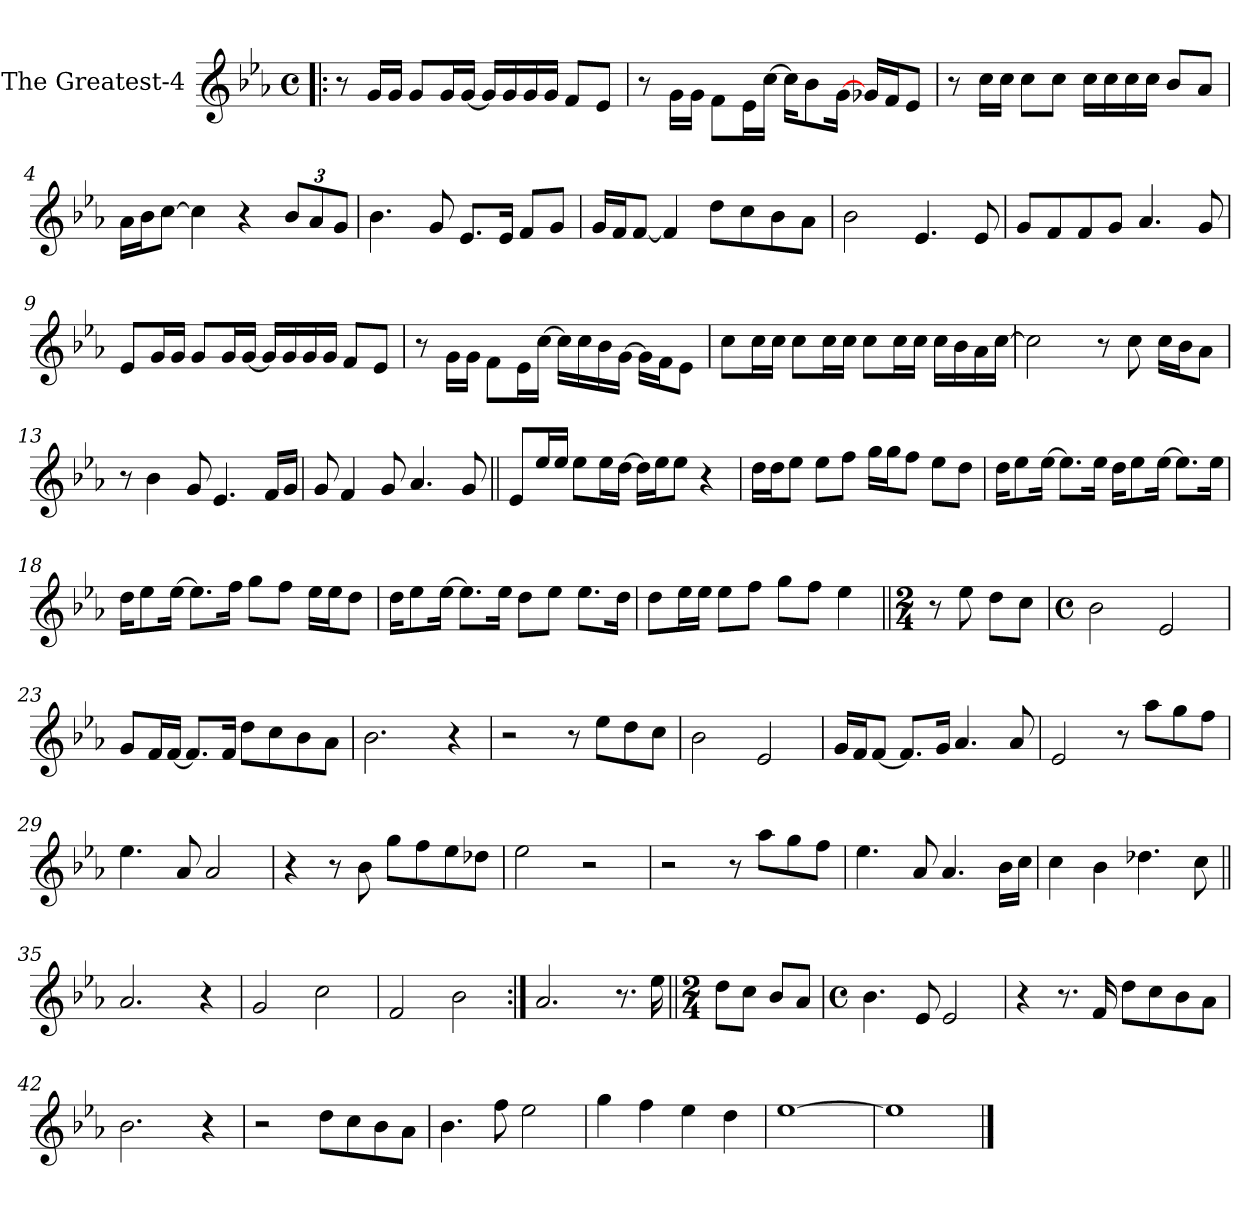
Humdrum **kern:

**kern
*part1
*staff1
*I"The Greatest-4
*clefG2
*k[b-e-a-]
*E-:
*M4/4
*met(c)
=1!|:
8r
16g/LL
16g/JJ
8g/L
16g/L
[16g/JJ
16g/LL]
16g/
16g/
16g/JJ
8f/L
8e-/J
=2
8r
16g\LL
16g\JJ
8f\L
16e-\L
[16cc\JJ
16cc\KL]
8b-\
[16g\Jk
16g-/LL
16f/J
8e-/J
=3
8r
16cc\LL
16cc\JJ
8cc\L
8cc\J
16cc\LL
16cc\
16cc\
16cc\JJ
8b-/L
8a-/J
!!LO:LB:g=z
=4
16a-\LL
16b-\J
[8cc\J
4cc\]
4r
12b-/L
12a-/
12g/J
=5
4.b-\
8g/
8.e-/L
16e-/Jk
8f/L
8g/J
=6
16g/LL
16f/J
[8f/J
4f/]
8dd\L
8cc\
8b-\
8a-\J
=7
2b-\
4.e-/
8e-/
=8
8g/L
8f/
8f/
8g/J
4.a-/
8g/
!!LO:LB:g=z
=9
8e-/L
16g/L
16g/JJ
8g/L
16g/L
[16g/JJ
16g/LL]
16g/
16g/
16g/JJ
8f/L
8e-/J
=10
8r
16g\LL
16g\JJ
8f\L
16e-\L
[16cc\JJ
16cc\LL]
16cc\
16b-\
[16g\JJ
16g\LL]
16f\J
8e-\J
=11
8cc\L
16cc\L
16cc\JJ
8cc\L
16cc\L
16cc\JJ
8cc\L
16cc\L
16cc\JJ
16cc\LL
16b-\
16a-\
[16cc\JJ
!!LO:LB:g=z
=12
2cc\]
8r
8cc\
16cc\LL
16b-\J
8a-\J
=13
8r
4b-\
8g/
4.e-/
16f/LL
16g/JJ
=14
8g/
4f/
8g/
4.a-/
8g/
=15||
8e-/L
16ee-/L
16ee-/JJ
8ee-\L
16ee-\L
[16dd\JJ
16dd\LL]
16ee-\J
8ee-\J
4r
!!LO:LB:g=z
=16
16dd\LL
16dd\J
8ee-\J
8ee-\L
8ff\J
16gg\LL
16gg\J
8ff\J
8ee-\L
8dd\J
=17
16dd\KL
8ee-\
[16ee-\Jk
8.ee-\L]
16ee-\Jk
16dd\KL
8ee-\
[16ee-\Jk
8.ee-\L]
16ee-\Jk
=18
16dd\KL
8ee-\
[16ee-\Jk
8.ee-\L]
16ff\Jk
8gg\L
8ff\J
16ee-\LL
16ee-\J
8dd\J
=19
16dd\KL
8ee-\
[16ee-\Jk
8.ee-\L]
16ee-\Jk
8dd\L
8ee-\J
8.ee-\L
16dd\Jk
!!LO:LB:g=z
=20
8dd\L
16ee-\L
16ee-\JJ
8ee-\L
8ff\J
8gg\L
8ff\J
4ee-\
=21||
*M2/4
8r
8ee-\
8dd\L
8cc\J
=22
*M4/4
*met(c)
2b-\
2e-/
=23
8g/L
16f/L
[16f/JJ
8.f/L]
16f/Jk
8dd\L
8cc\
8b-\
8a-\J
=24
2.b-\
4r
!!LO:LB:g=z
=25
2r
8r
8ee-\L
8dd\
8cc\J
=26
2b-\
2e-/
=27
16g/LL
16f/J
[8f/J
8.f/L]
16g/Jk
4.a-/
8a-/
=28
2e-/
8r
8aa-\L
8gg\
8ff\J
=29
4.ee-\
8a-/
2a-/
=30
4r
8r
8b-\
8gg\L
8ff\
8ee-\
8dd-X\J
!!LO:LB:g=z
=31
2ee-\
2r
=32
2r
8r
8aa-\L
8gg\
8ff\J
=33
4.ee-\
8a-/
4.a-/
16b-\LL
16cc\JJ
=34
4cc\
4b-\
4.dd-X\
8cc\
=35||
2.a-/
4r
=36
2g/
2cc\
!!LO:LB:g=z
=37
2f/
2b-\
=38:|!
2.a-/
8.r
16ee-\
=39||
*M2/4
8dd\L
8cc\J
8b-/L
8a-/J
=40
*M4/4
*met(c)
4.b-\
8e-/
2e-/
=41
4r
8.r
16f/
8dd\L
8cc\
8b-\
8a-\J
=42
2.b-\
4r
!!LO:LB:g=z
=43
2r
8dd\L
8cc\
8b-\
8a-\J
=44
4.b-\
8ff\
2ee-\
=45
4gg\
4ff\
4ee-\
4dd\
=46
[1ee-
=47
1ee-]
==
*-
